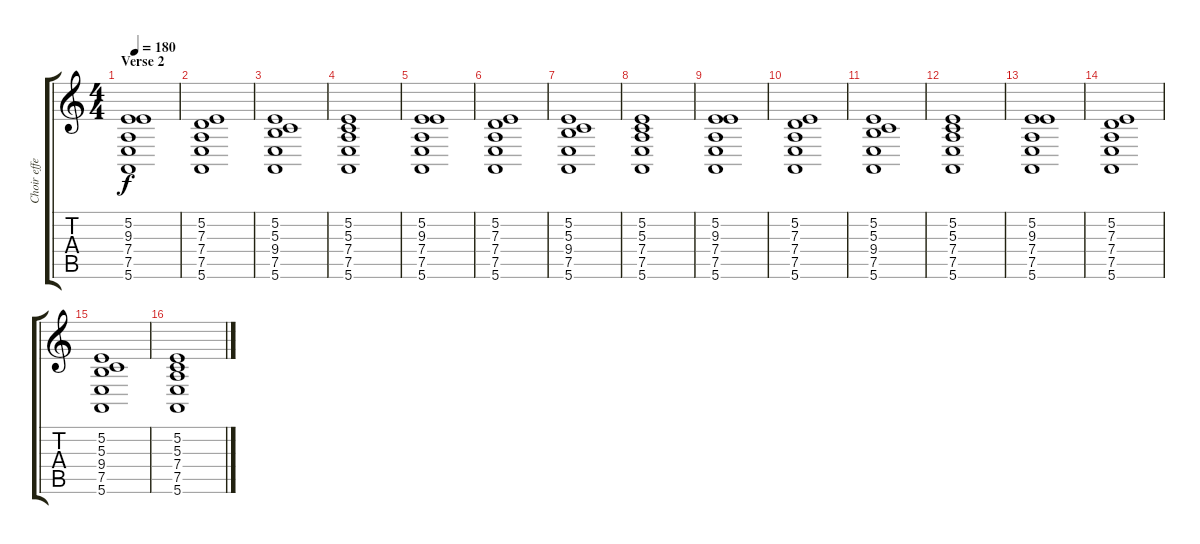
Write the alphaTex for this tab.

\track ("Choir effect" "Choir effe") {instrument choiraahs}
\staff {score tabs}
\tuning (E4 B3 G3 D3 A2 E2) {hide}
\ts (4 4)
\section ("" "Verse 2")
\tempo 180
\clef g2
\ks c
(5.2 9.3 7.4 7.5 5.6).1{dy f} |
(5.2 7.3 7.4 7.5 5.6).1 |
(5.2 5.3 9.4 7.5 5.6).1 |
(5.2 5.3 7.4 7.5 5.6).1 |
(5.2 9.3 7.4 7.5 5.6).1 |
(5.2 7.3 7.4 7.5 5.6).1 |
(5.2 5.3 9.4 7.5 5.6).1 |
(5.2 5.3 7.4 7.5 5.6).1 |
(5.2 9.3 7.4 7.5 5.6).1 |
(5.2 7.3 7.4 7.5 5.6).1 |
(5.2 5.3 9.4 7.5 5.6).1 |
(5.2 5.3 7.4 7.5 5.6).1 |
(5.2 9.3 7.4 7.5 5.6).1 |
(5.2 7.3 7.4 7.5 5.6).1 |
(5.2 5.3 9.4 7.5 5.6).1 |
(5.2 5.3 7.4 7.5 5.6).1
